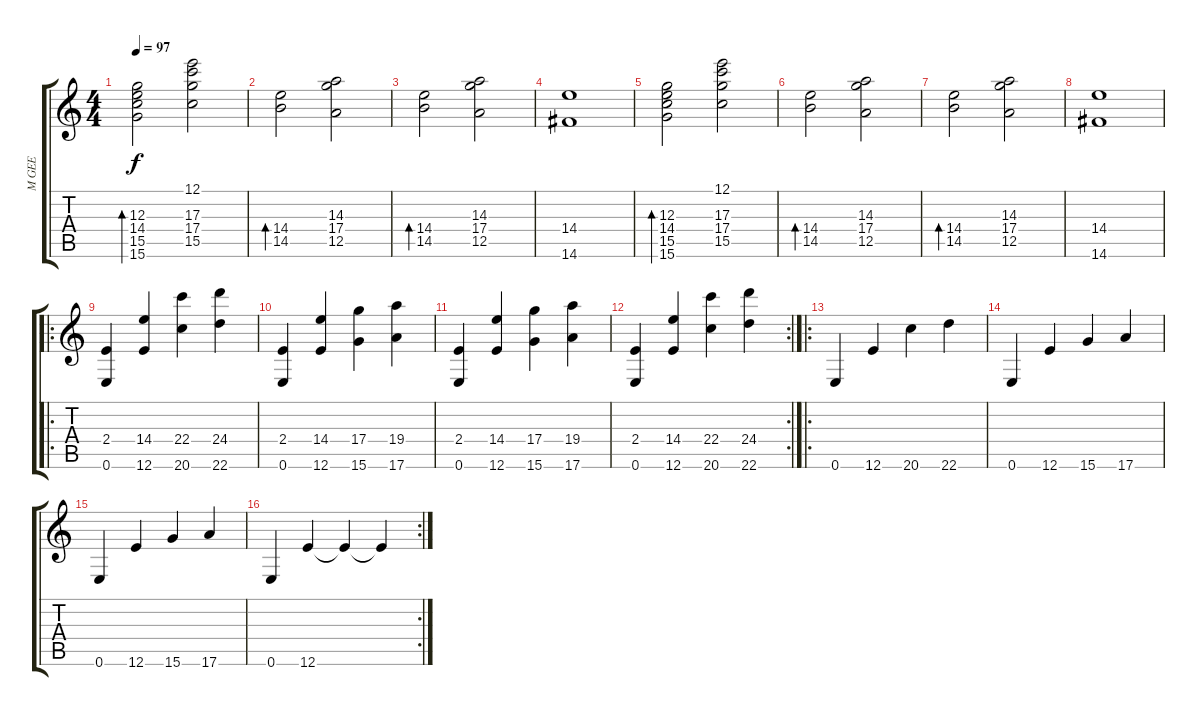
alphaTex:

\track ("M GEE" "M GEE") {instrument acousticguitarnylon}
\staff {score tabs}
\tuning (E4 B3 G3 D3 A2 E2) {hide}
\ts (4 4)
\tempo 97
\clef g2
\ks c
(12.3 14.4 15.5 15.6).2{bd 480 dy f} (12.1 17.3 17.4 15.5).2 |
(14.4 14.5).2{bd 480} (14.3 17.4 12.5).2 |
(14.4 14.5).2{bd 480} (14.3 17.4 12.5).2 |
(14.4 14.6).1 |
(12.3 14.4 15.5 15.6).2{bd 480} (12.1 17.3 17.4 15.5).2 |
(14.4 14.5).2{bd 480} (14.3 17.4 12.5).2 |
(14.4 14.5).2{bd 480} (14.3 17.4 12.5).2 |
(14.4 14.6).1 |
\ro
(2.4 0.6).4 (14.4 12.6).4 (22.4 20.6).4 (24.4 22.6).4 |
(2.4 0.6).4 (14.4 12.6).4 (17.4 15.6).4 (19.4 17.6).4 |
(2.4 0.6).4 (14.4 12.6).4 (17.4 15.6).4 (19.4 17.6).4 |
\rc 2
(2.4 0.6).4 (14.4 12.6).4 (22.4 20.6).4 (24.4 22.6).4 |
\ro
0.6.4 12.6.4 20.6.4 22.6.4 |
0.6.4 12.6.4 15.6.4 17.6.4 |
0.6.4 12.6.4 15.6.4 17.6.4 |
\rc 2
0.6.4 12.6.4 12.6{t}.4 12.6{t}.4
